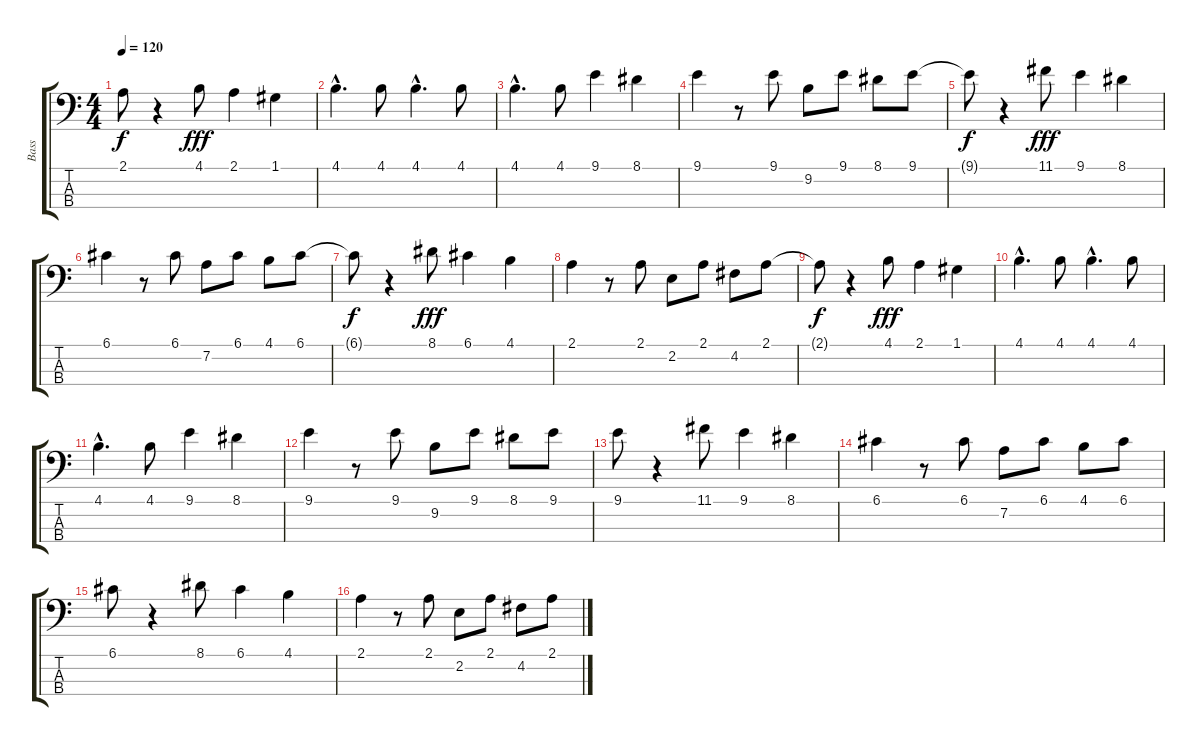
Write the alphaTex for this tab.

\track ("Bass" "Bass") {instrument electricbassfinger}
\staff {score tabs}
\tuning (G2 D2 A1 E1) {hide}
\ts (4 4)
\tempo 120
\clef f4
\ks c
2.1{t}.8{dy f} r.4 4.1.8{dy fff} 2.1.4 1.1.4 |
4.1{hac}.4{d} 4.1.8 4.1{hac}.4{d} 4.1.8 |
4.1{hac}.4{d} 4.1.8 9.1.4 8.1.4 |
9.1.4 r.8 9.1.8 9.2.8 9.1.8 8.1.8 9.1.8 |
9.1{t}.8{dy f} r.4 11.1.8{dy fff} 9.1.4 8.1.4 |
6.1.4 r.8 6.1.8 7.2.8 6.1.8 4.1.8 6.1.8 |
6.1{t}.8{dy f} r.4 8.1.8{dy fff} 6.1.4 4.1.4 |
2.1.4 r.8 2.1.8 2.2.8 2.1.8 4.2.8 2.1.8 |
2.1{t}.8{dy f} r.4 4.1.8{dy fff} 2.1.4 1.1.4 |
4.1{hac}.4{d} 4.1.8 4.1{hac}.4{d} 4.1.8 |
4.1{hac}.4{d} 4.1.8 9.1.4 8.1.4 |
9.1.4 r.8 9.1.8 9.2.8 9.1.8 8.1.8 9.1.8 |
9.1.8 r.4 11.1.8 9.1.4 8.1.4 |
6.1.4 r.8 6.1.8 7.2.8 6.1.8 4.1.8 6.1.8 |
6.1.8 r.4 8.1.8 6.1.4 4.1.4 |
2.1.4 r.8 2.1.8 2.2.8 2.1.8 4.2.8 2.1.8
